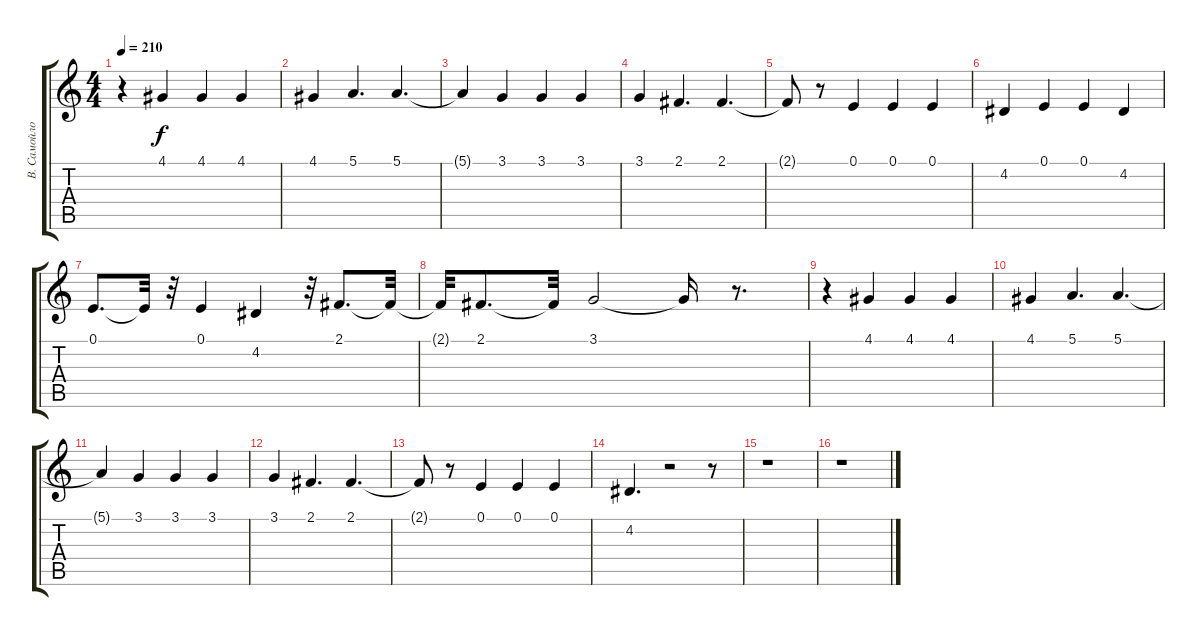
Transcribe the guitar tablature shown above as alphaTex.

\track ("В. Самойлов (вокал)" "В. Самойло") {instrument lead6voice}
\staff {score tabs}
\tuning (E4 B3 G3 D3 A2 E2) {hide}
\ts (4 4)
\tempo 210
\clef g2
\ks c
r.4{dy f} 4.1.4 4.1.4 4.1.4 |
4.1.4 5.1.4{d} 5.1.4{d} |
5.1{t}.4 3.1.4 3.1.4 3.1.4 |
3.1.4 2.1.4{d} 2.1.4{d} |
2.1{t}.8 r.8 0.1.4 0.1.4 0.1.4 |
4.2.4 0.1.4 0.1.4 4.2.4 |
0.1.8{d} 0.1{t}.32 r.32 0.1.4 4.2.4 r.32 2.1.8{d} 2.1{t}.32 |
2.1{t}.32 2.1.8{d} 2.1{t}.32 3.1.2 3.1{t}.16 r.8{d} |
r.4 4.1.4 4.1.4 4.1.4 |
4.1.4 5.1.4{d} 5.1.4{d} |
5.1{t}.4 3.1.4 3.1.4 3.1.4 |
3.1.4 2.1.4{d} 2.1.4{d} |
2.1{t}.8 r.8 0.1.4 0.1.4 0.1.4 |
4.2.4{d} r.2 r.8 |
r.1 |
r.1
